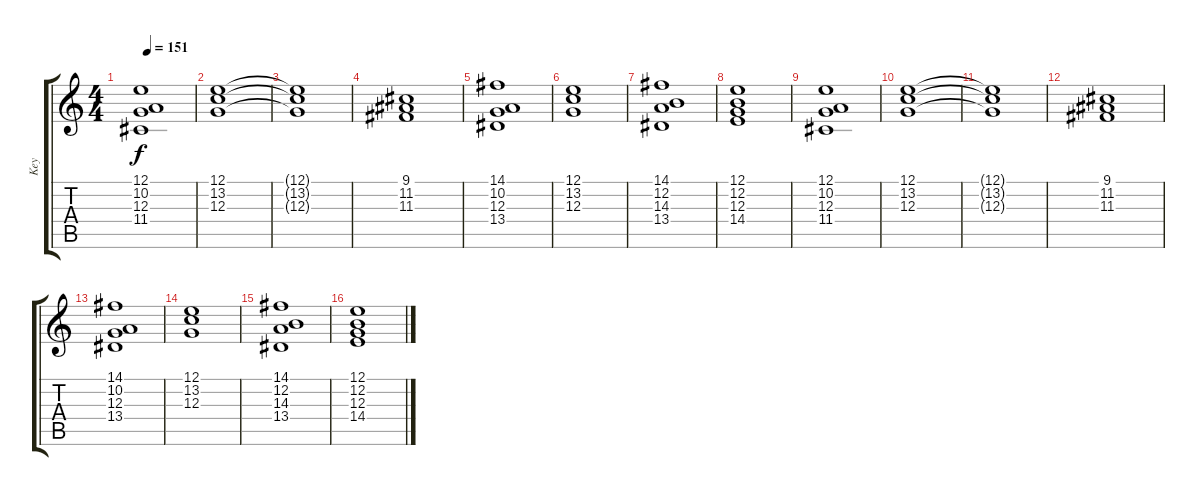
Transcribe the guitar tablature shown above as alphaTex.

\track ("Key" "Key") {instrument stringensemble1}
\staff {score tabs}
\tuning (E4 B3 G3 D3 A2 E2) {hide}
\ts (4 4)
\tempo 151
\clef g2
\ks c
(12.1 10.2 12.3 11.4).1{dy f} |
(12.1 13.2 12.3).1 |
(12.1{t} 13.2{t} 12.3{t}).1 |
(9.1 11.2 11.3).1 |
(14.1 10.2 12.3 13.4).1 |
(12.1 13.2 12.3).1 |
(14.1 12.2 14.3 13.4).1 |
(12.1 12.2 12.3 14.4).1 |
(12.1 10.2 12.3 11.4).1 |
(12.1 13.2 12.3).1 |
(12.1{t} 13.2{t} 12.3{t}).1 |
(9.1 11.2 11.3).1 |
(14.1 10.2 12.3 13.4).1 |
(12.1 13.2 12.3).1 |
(14.1 12.2 14.3 13.4).1 |
(12.1 12.2 12.3 14.4).1
